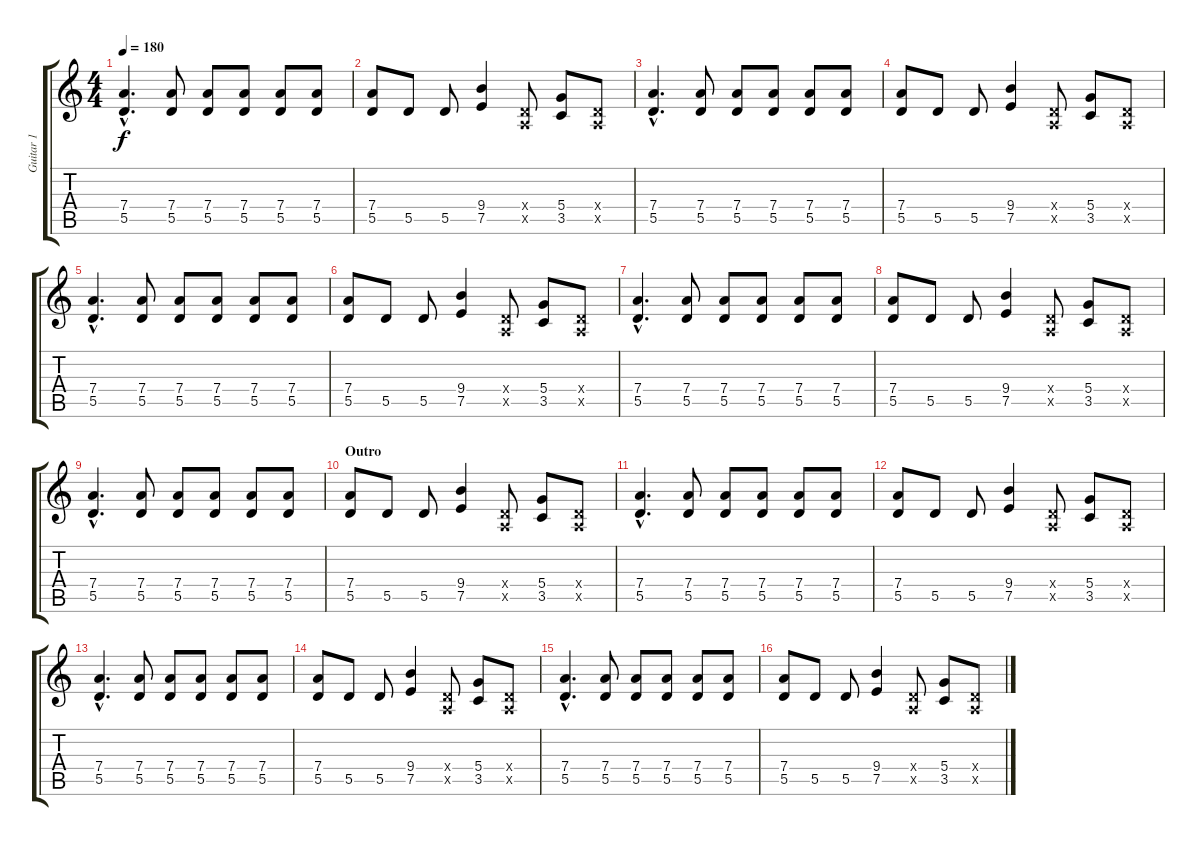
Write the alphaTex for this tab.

\track ("Guitar 1" "Guitar 1") {instrument distortionguitar}
\staff {score tabs}
\tuning (E4 B3 G3 D3 A2 E2) {hide}
\ts (4 4)
\tempo 180
\clef g2
\ks c
(7.4{hac} 5.5{hac}).4{d dy f} (7.4 5.5).8 (7.4 5.5).8 (7.4 5.5).8 (7.4 5.5).8 (7.4 5.5).8 |
(7.4 5.5).8 5.5.8 5.5.8 (9.4 7.5).4 (0.4{x} 0.5{x}).8 (5.4 3.5).8 (0.4{x} 0.5{x}).8 |
(7.4{hac} 5.5{hac}).4{d} (7.4 5.5).8 (7.4 5.5).8 (7.4 5.5).8 (7.4 5.5).8 (7.4 5.5).8 |
(7.4 5.5).8 5.5.8 5.5.8 (9.4 7.5).4 (0.4{x} 0.5{x}).8 (5.4 3.5).8 (0.4{x} 0.5{x}).8 |
(7.4{hac} 5.5{hac}).4{d} (7.4 5.5).8 (7.4 5.5).8 (7.4 5.5).8 (7.4 5.5).8 (7.4 5.5).8 |
(7.4 5.5).8 5.5.8 5.5.8 (9.4 7.5).4 (0.4{x} 0.5{x}).8 (5.4 3.5).8 (0.4{x} 0.5{x}).8 |
(7.4{hac} 5.5{hac}).4{d} (7.4 5.5).8 (7.4 5.5).8 (7.4 5.5).8 (7.4 5.5).8 (7.4 5.5).8 |
(7.4 5.5).8 5.5.8 5.5.8 (9.4 7.5).4 (0.4{x} 0.5{x}).8 (5.4 3.5).8 (0.4{x} 0.5{x}).8 |
(7.4{hac} 5.5{hac}).4{d} (7.4 5.5).8 (7.4 5.5).8 (7.4 5.5).8 (7.4 5.5).8 (7.4 5.5).8 |
\section ("" "Outro")
(7.4 5.5).8 5.5.8 5.5.8 (9.4 7.5).4 (0.4{x} 0.5{x}).8 (5.4 3.5).8 (0.4{x} 0.5{x}).8 |
(7.4{hac} 5.5{hac}).4{d} (7.4 5.5).8 (7.4 5.5).8 (7.4 5.5).8 (7.4 5.5).8 (7.4 5.5).8 |
(7.4 5.5).8 5.5.8 5.5.8 (9.4 7.5).4 (0.4{x} 0.5{x}).8 (5.4 3.5).8 (0.4{x} 0.5{x}).8 |
(7.4{hac} 5.5{hac}).4{d} (7.4 5.5).8 (7.4 5.5).8 (7.4 5.5).8 (7.4 5.5).8 (7.4 5.5).8 |
(7.4 5.5).8 5.5.8 5.5.8 (9.4 7.5).4 (0.4{x} 0.5{x}).8 (5.4 3.5).8 (0.4{x} 0.5{x}).8 |
(7.4{hac} 5.5{hac}).4{d} (7.4 5.5).8 (7.4 5.5).8 (7.4 5.5).8 (7.4 5.5).8 (7.4 5.5).8 |
(7.4 5.5).8 5.5.8 5.5.8 (9.4 7.5).4 (0.4{x} 0.5{x}).8 (5.4 3.5).8 (0.4{x} 0.5{x}).8
